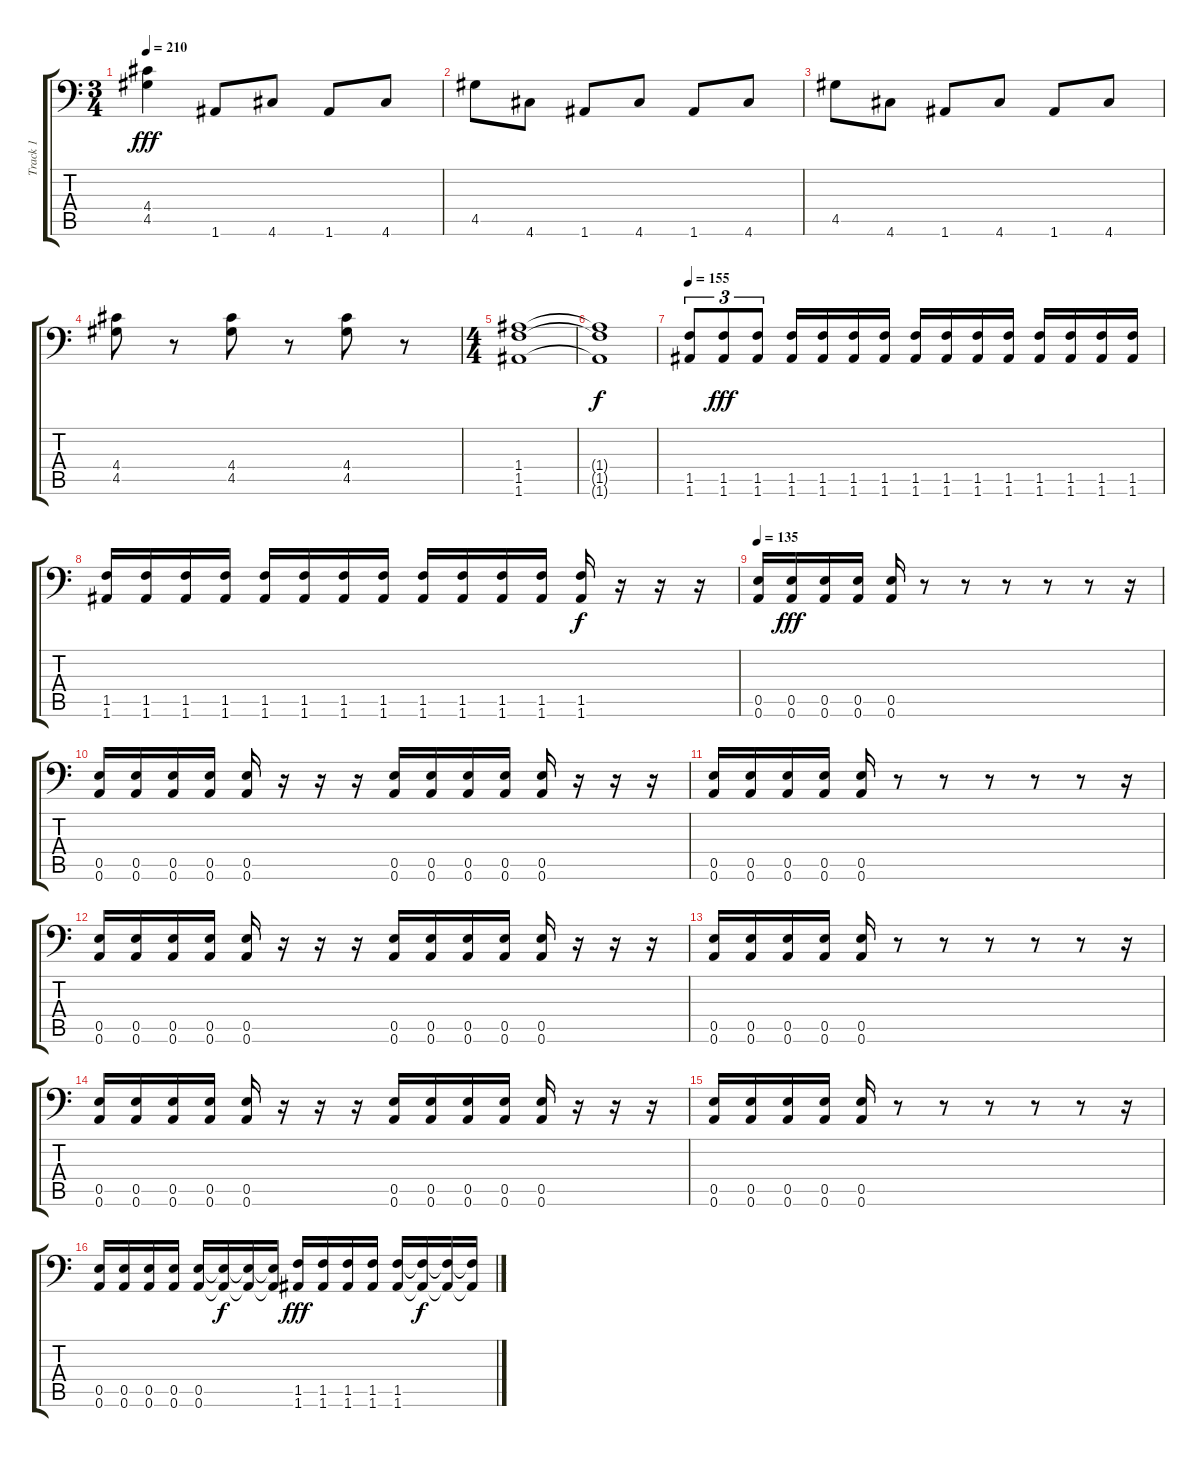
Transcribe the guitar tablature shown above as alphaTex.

\track ("Track 1" "Track 1") {instrument distortionguitar}
\staff {score tabs}
\tuning (B3 Gb3 D3 A2 E2 A1) {hide}
\ts (3 4)
\tempo 210
\clef f4
\ks c
(4.4 4.5).4{dy fff} 1.6.8 4.6.8 1.6.8 4.6.8 |
4.5.8 4.6.8 1.6.8 4.6.8 1.6.8 4.6.8 |
4.5.8 4.6.8 1.6.8 4.6.8 1.6.8 4.6.8 |
(4.4 4.5).8 r.8 (4.4 4.5).8 r.8 (4.4 4.5).8 r.8 |
\ts (4 4)
(1.4 1.5 1.6).1 |
(1.4{t} 1.5{t} 1.6{t}).1{dy f} |
\tempo 155
(1.5 1.6).8{tu (3 2)} (1.5 1.6).8{tu (3 2) dy fff} (1.5 1.6).8{tu (3 2)} (1.5 1.6).16 (1.5 1.6).16 (1.5 1.6).16 (1.5 1.6).16 (1.5 1.6).16 (1.5 1.6).16 (1.5 1.6).16 (1.5 1.6).16 (1.5 1.6).16 (1.5 1.6).16 (1.5 1.6).16 (1.5 1.6).16 |
(1.5 1.6).16 (1.5 1.6).16 (1.5 1.6).16 (1.5 1.6).16 (1.5 1.6).16 (1.5 1.6).16 (1.5 1.6).16 (1.5 1.6).16 (1.5 1.6).16 (1.5 1.6).16 (1.5 1.6).16 (1.5 1.6).16 (1.5 1.6).16{dy f} r.16 r.16 r.16 |
\tempo 135
(0.5 0.6).16 (0.5 0.6).16{dy fff} (0.5 0.6).16 (0.5 0.6).16 (0.5 0.6).16 r.8 r.8 r.8 r.8 r.8 r.16 |
(0.5 0.6).16 (0.5 0.6).16 (0.5 0.6).16 (0.5 0.6).16 (0.5 0.6).16 r.16 r.16 r.16 (0.5 0.6).16 (0.5 0.6).16 (0.5 0.6).16 (0.5 0.6).16 (0.5 0.6).16 r.16 r.16 r.16 |
(0.5 0.6).16 (0.5 0.6).16 (0.5 0.6).16 (0.5 0.6).16 (0.5 0.6).16 r.8 r.8 r.8 r.8 r.8 r.16 |
(0.5 0.6).16 (0.5 0.6).16 (0.5 0.6).16 (0.5 0.6).16 (0.5 0.6).16 r.16 r.16 r.16 (0.5 0.6).16 (0.5 0.6).16 (0.5 0.6).16 (0.5 0.6).16 (0.5 0.6).16 r.16 r.16 r.16 |
(0.5 0.6).16 (0.5 0.6).16 (0.5 0.6).16 (0.5 0.6).16 (0.5 0.6).16 r.8 r.8 r.8 r.8 r.8 r.16 |
(0.5 0.6).16 (0.5 0.6).16 (0.5 0.6).16 (0.5 0.6).16 (0.5 0.6).16 r.16 r.16 r.16 (0.5 0.6).16 (0.5 0.6).16 (0.5 0.6).16 (0.5 0.6).16 (0.5 0.6).16 r.16 r.16 r.16 |
(0.5 0.6).16 (0.5 0.6).16 (0.5 0.6).16 (0.5 0.6).16 (0.5 0.6).16 r.8 r.8 r.8 r.8 r.8 r.16 |
(0.5 0.6).16 (0.5 0.6).16 (0.5 0.6).16 (0.5 0.6).16 (0.5 0.6).16 (0.5{t} 0.6{t}).16{dy f} (0.5{t} 0.6{t}).16 (0.5{t} 0.6{t}).16 (1.5 1.6).16{dy fff} (1.5 1.6).16 (1.5 1.6).16 (1.5 1.6).16 (1.5 1.6).16 (1.5{t} 1.6{t}).16{dy f} (1.5{t} 1.6{t}).16 (1.5{t} 1.6{t}).16
